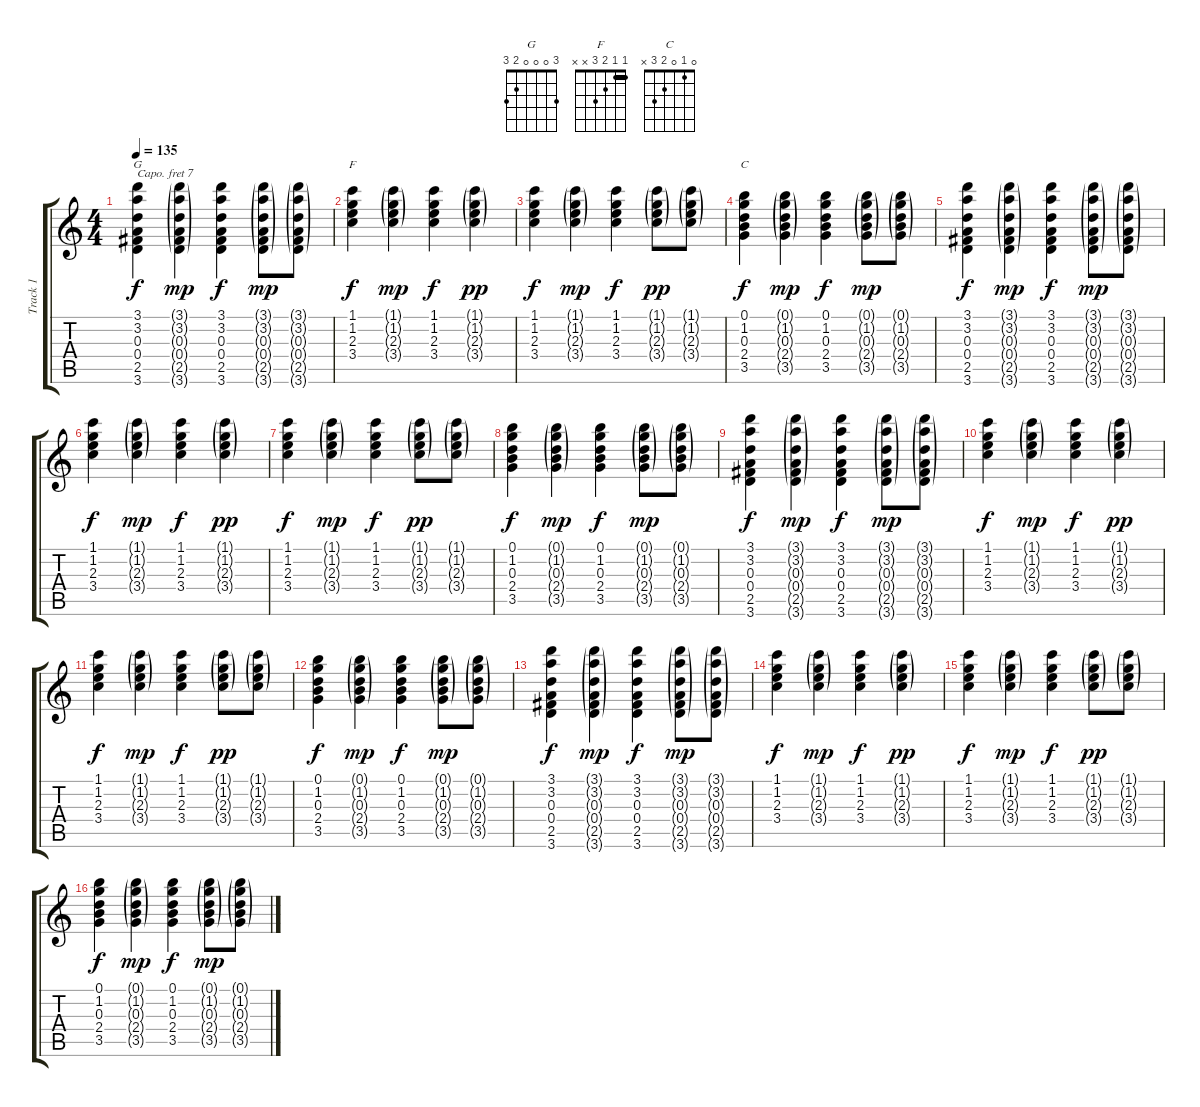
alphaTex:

\track ("Track 1" "Track 1") {instrument acousticguitarsteel}
\staff {score tabs}
\capo 7
\tuning (E4 B3 G3 D3 A2 E2) {hide}
\chord ("G" 3 0 0 0 2 3)
\chord ("F" 1 1 2 3 x x) {barre 1}
\chord ("C" 0 1 0 2 3 x)
\ts (4 4)
\tempo 135
\clef g2
\ks c
(3.1 3.2 0.3 0.4 2.5 3.6).4{ch "G" dy f} (3.1{g} 3.2{g} 0.3{g} 0.4{g} 2.5{g} 3.6{g}).4{dy mp} (3.1 3.2 0.3 0.4 2.5 3.6).4{dy f} (3.1{g} 3.2{g} 0.3{g} 0.4{g} 2.5{g} 3.6{g}).8{dy mp} (3.1{g} 3.2{g} 0.3{g} 0.4{g} 2.5{g} 3.6{g}).8 |
(1.1 1.2 2.3 3.4).4{ch "F" dy f} (1.1{g} 1.2{g} 2.3{g} 3.4{g}).4{dy mp} (1.1 1.2 2.3 3.4).4{dy f} (1.1{g} 1.2{g} 2.3{g} 3.4{g}).4{dy pp} |
(1.1 1.2 2.3 3.4).4{dy f} (1.1{g} 1.2{g} 2.3{g} 3.4{g}).4{dy mp} (1.1 1.2 2.3 3.4).4{dy f} (1.1{g} 1.2{g} 2.3{g} 3.4{g}).8{dy pp} (1.1{g} 1.2{g} 2.3{g} 3.4{g}).8 |
(0.1 1.2 0.3 2.4 3.5).4{ch "C" dy f} (0.1{g} 1.2{g} 0.3{g} 2.4{g} 3.5{g}).4{dy mp} (0.1 1.2 0.3 2.4 3.5).4{dy f} (0.1{g} 1.2{g} 0.3{g} 2.4{g} 3.5{g}).8{dy mp} (0.1{g} 1.2{g} 0.3{g} 2.4{g} 3.5{g}).8 |
(3.1 3.2 0.3 0.4 2.5 3.6).4{dy f} (3.1{g} 3.2{g} 0.3{g} 0.4{g} 2.5{g} 3.6{g}).4{dy mp} (3.1 3.2 0.3 0.4 2.5 3.6).4{dy f} (3.1{g} 3.2{g} 0.3{g} 0.4{g} 2.5{g} 3.6{g}).8{dy mp} (3.1{g} 3.2{g} 0.3{g} 0.4{g} 2.5{g} 3.6{g}).8 |
(1.1 1.2 2.3 3.4).4{dy f} (1.1{g} 1.2{g} 2.3{g} 3.4{g}).4{dy mp} (1.1 1.2 2.3 3.4).4{dy f} (1.1{g} 1.2{g} 2.3{g} 3.4{g}).4{dy pp} |
(1.1 1.2 2.3 3.4).4{dy f} (1.1{g} 1.2{g} 2.3{g} 3.4{g}).4{dy mp} (1.1 1.2 2.3 3.4).4{dy f} (1.1{g} 1.2{g} 2.3{g} 3.4{g}).8{dy pp} (1.1{g} 1.2{g} 2.3{g} 3.4{g}).8 |
(0.1 1.2 0.3 2.4 3.5).4{dy f} (0.1{g} 1.2{g} 0.3{g} 2.4{g} 3.5{g}).4{dy mp} (0.1 1.2 0.3 2.4 3.5).4{dy f} (0.1{g} 1.2{g} 0.3{g} 2.4{g} 3.5{g}).8{dy mp} (0.1{g} 1.2{g} 0.3{g} 2.4{g} 3.5{g}).8 |
(3.1 3.2 0.3 0.4 2.5 3.6).4{dy f} (3.1{g} 3.2{g} 0.3{g} 0.4{g} 2.5{g} 3.6{g}).4{dy mp} (3.1 3.2 0.3 0.4 2.5 3.6).4{dy f} (3.1{g} 3.2{g} 0.3{g} 0.4{g} 2.5{g} 3.6{g}).8{dy mp} (3.1{g} 3.2{g} 0.3{g} 0.4{g} 2.5{g} 3.6{g}).8 |
(1.1 1.2 2.3 3.4).4{dy f} (1.1{g} 1.2{g} 2.3{g} 3.4{g}).4{dy mp} (1.1 1.2 2.3 3.4).4{dy f} (1.1{g} 1.2{g} 2.3{g} 3.4{g}).4{dy pp} |
(1.1 1.2 2.3 3.4).4{dy f} (1.1{g} 1.2{g} 2.3{g} 3.4{g}).4{dy mp} (1.1 1.2 2.3 3.4).4{dy f} (1.1{g} 1.2{g} 2.3{g} 3.4{g}).8{dy pp} (1.1{g} 1.2{g} 2.3{g} 3.4{g}).8 |
(0.1 1.2 0.3 2.4 3.5).4{dy f} (0.1{g} 1.2{g} 0.3{g} 2.4{g} 3.5{g}).4{dy mp} (0.1 1.2 0.3 2.4 3.5).4{dy f} (0.1{g} 1.2{g} 0.3{g} 2.4{g} 3.5{g}).8{dy mp} (0.1{g} 1.2{g} 0.3{g} 2.4{g} 3.5{g}).8 |
(3.1 3.2 0.3 0.4 2.5 3.6).4{dy f} (3.1{g} 3.2{g} 0.3{g} 0.4{g} 2.5{g} 3.6{g}).4{dy mp} (3.1 3.2 0.3 0.4 2.5 3.6).4{dy f} (3.1{g} 3.2{g} 0.3{g} 0.4{g} 2.5{g} 3.6{g}).8{dy mp} (3.1{g} 3.2{g} 0.3{g} 0.4{g} 2.5{g} 3.6{g}).8 |
(1.1 1.2 2.3 3.4).4{dy f} (1.1{g} 1.2{g} 2.3{g} 3.4{g}).4{dy mp} (1.1 1.2 2.3 3.4).4{dy f} (1.1{g} 1.2{g} 2.3{g} 3.4{g}).4{dy pp} |
(1.1 1.2 2.3 3.4).4{dy f} (1.1{g} 1.2{g} 2.3{g} 3.4{g}).4{dy mp} (1.1 1.2 2.3 3.4).4{dy f} (1.1{g} 1.2{g} 2.3{g} 3.4{g}).8{dy pp} (1.1{g} 1.2{g} 2.3{g} 3.4{g}).8 |
(0.1 1.2 0.3 2.4 3.5).4{dy f} (0.1{g} 1.2{g} 0.3{g} 2.4{g} 3.5{g}).4{dy mp} (0.1 1.2 0.3 2.4 3.5).4{dy f} (0.1{g} 1.2{g} 0.3{g} 2.4{g} 3.5{g}).8{dy mp} (0.1{g} 1.2{g} 0.3{g} 2.4{g} 3.5{g}).8
